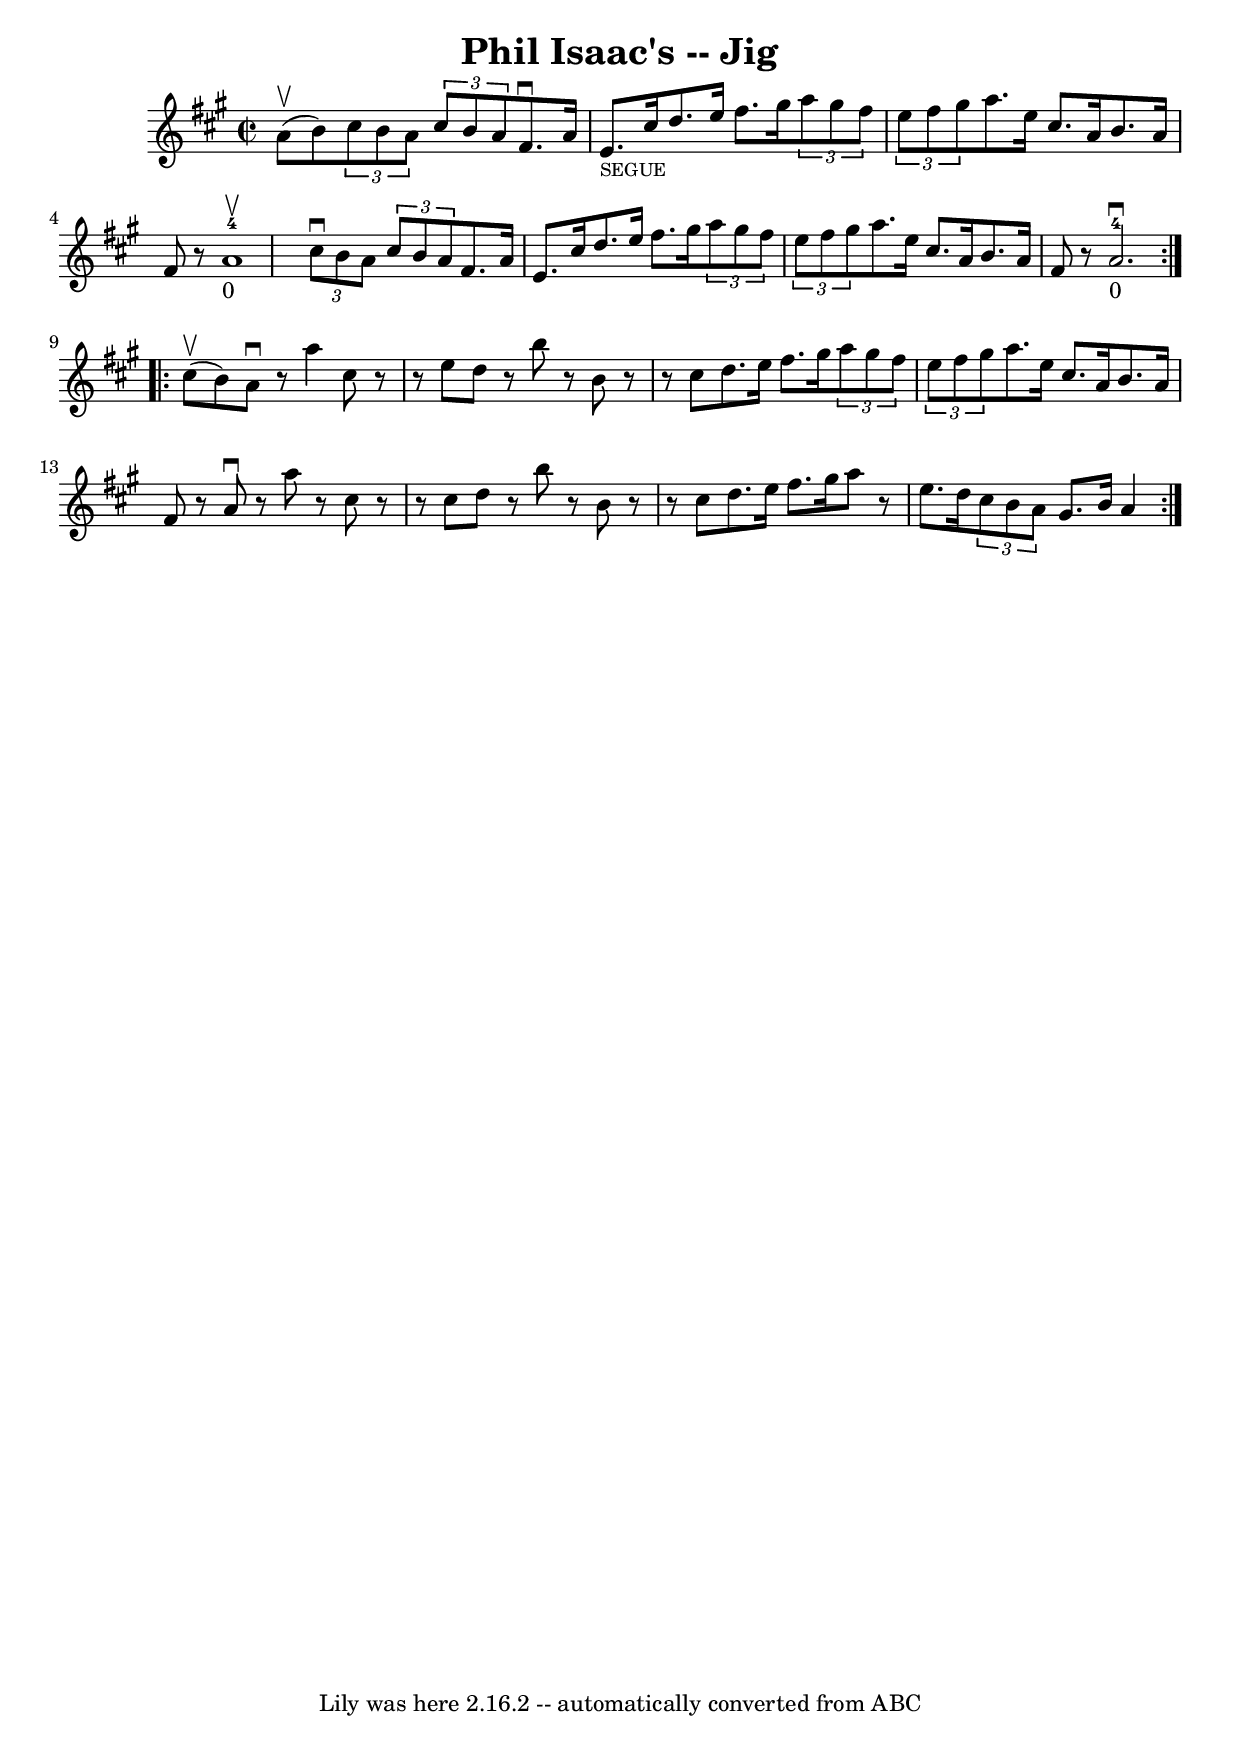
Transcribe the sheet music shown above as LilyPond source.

\version "2.16.2"
\include "Mammoth.ily"
\header {
  %% book = "Ryan's Mammoth Collection"
  crossRefNumber = "1"
  footnotes = "\\\\112 628"
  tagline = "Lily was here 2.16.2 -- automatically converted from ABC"
  title = "Phil Isaac's -- Jig"

}
voicedefault =  {



  \repeat volta 2 {

    \override Staff.TimeSignature #'style = #'C
    \time 2/2 
    \key a \major
    a'8^\upbow(b'8) |
    \times 2/3 {   
      cis''8 b'8 a'8  
    }   \times 2/3 { cis''8 b'8 a'8  
		   } fis'8. 
    ^\downbow a'16 e'8._\segue cis''16    |
    d''8. e''16    
    fis''8. gis''16    \times 2/3 { a''8 gis''8 fis''8  
				  }   \times 2/3 { 
				    e''8 fis''8 gis''8  
				  }   |
    a''8. e''16 cis''8.    
    a'16 b'8. a'16 fis'8    r8   |
    a'1_"0"-4^\upbow   
    |
    \times 2/3 { cis''8^\downbow b'8 a'8  
	       }   \times 2/3 {   
		 cis''8 b'8 a'8) 
	       } fis'8. a'16 e'8. cis''16    |
    
    d''8. e''16 fis''8. gis''16    \times 2/3 { a''8 gis''8 fis''8 
						
					      }   \times 2/3 { e''8 fis''8 gis''8  
							     }   |
    a''8. e''16   
    cis''8. a'16 b'8. a'16 fis'8    r8   |
    a'2. 
    _"0"-4^\downbow   
  }     
  \repeat volta 2 {
    cis''8^\upbow(b'8) 
    |
    a'8^\downbow   r8 a''4 cis''8    r8   r8 e''8    |
    
    d''8    r8 b''8    r8 b'8    r8   r8 cis''8    |
    d''8. e''16    
    fis''8. gis''16    \times 2/3 { a''8 gis''8 fis''8  
				  }   \times 2/3 { 
				    e''8 fis''8 gis''8  
				  }   |
    a''8. e''16 cis''8. a'16    
    b'8. a'16 fis'8    r8   |
    a'8^\downbow   r8 a''8    r8   
    cis''8    r8   r8 cis''8    |
    d''8    r8 b''8    r8 b'8    r8   r8 
    cis''8    |
    d''8. e''16 fis''8. gis''16 a''8    r8 e''8.   
    d''16    |
    \times 2/3 { cis''8 b'8 a'8  
	       } gis'8. b'16    
    a'4  
  }   

}

\score{
  <<

    \context Staff="default"
    {
      \voicedefault 
      
    }

  >>
  \layout {
    
  }
  \midi {
  }

}
